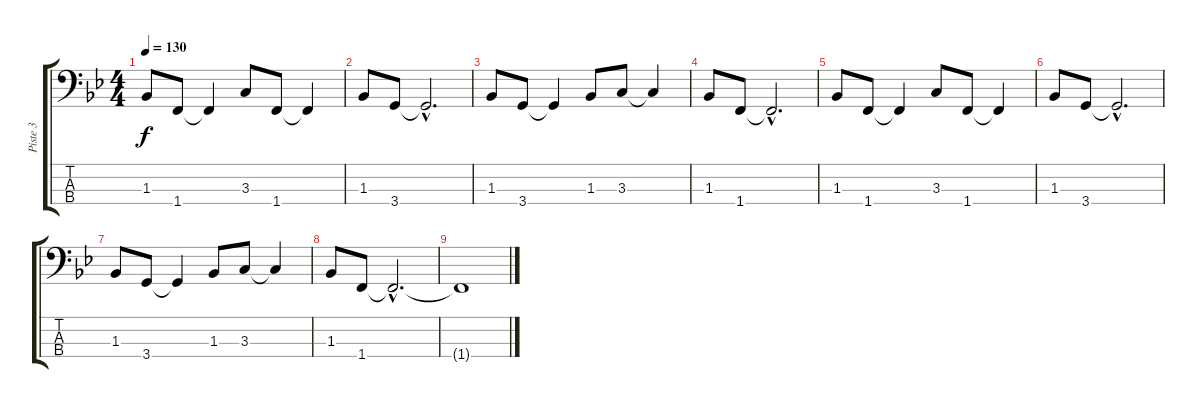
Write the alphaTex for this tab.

\track ("Piste 3" "Piste 3") {instrument electricbassfinger}
\staff {score tabs}
\tuning (G2 D2 A1 E1) {hide}
\ts (4 4)
\tempo 130
\clef f4
\ks gminor
1.3.8{dy f} 1.4.8 1.4{t}.4 3.3.8 1.4.8 1.4{t}.4 |
1.3.8 3.4.8 3.4{hac t}.2{d} |
1.3.8 3.4.8 3.4{t}.4 1.3.8 3.3.8 3.3{t}.4 |
1.3.8 1.4.8 1.4{hac t}.2{d} |
1.3.8 1.4.8 1.4{t}.4 3.3.8 1.4.8 1.4{t}.4 |
1.3.8 3.4.8 3.4{hac t}.2{d} |
1.3.8 3.4.8 3.4{t}.4 1.3.8 3.3.8 3.3{t}.4 |
1.3.8 1.4.8 1.4{hac t}.2{d} |
1.4{t}.1
